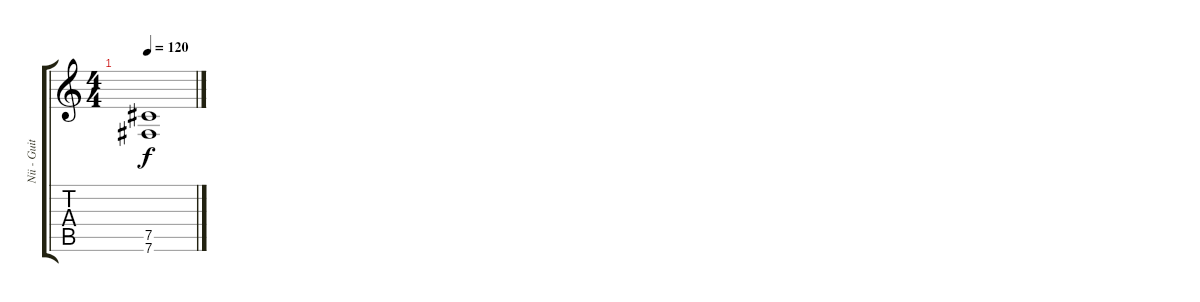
\track ("Nii - Guitar 1" "Nii - Guit") {instrument distortionguitar}
\staff {score tabs}
\tuning (Db4 Ab3 E3 B2 Gb2 B1) {hide}
\ts (4 4)
\tempo 120
\clef g2
\ks c
(7.5{t} 7.6{t}).1{dy f}
